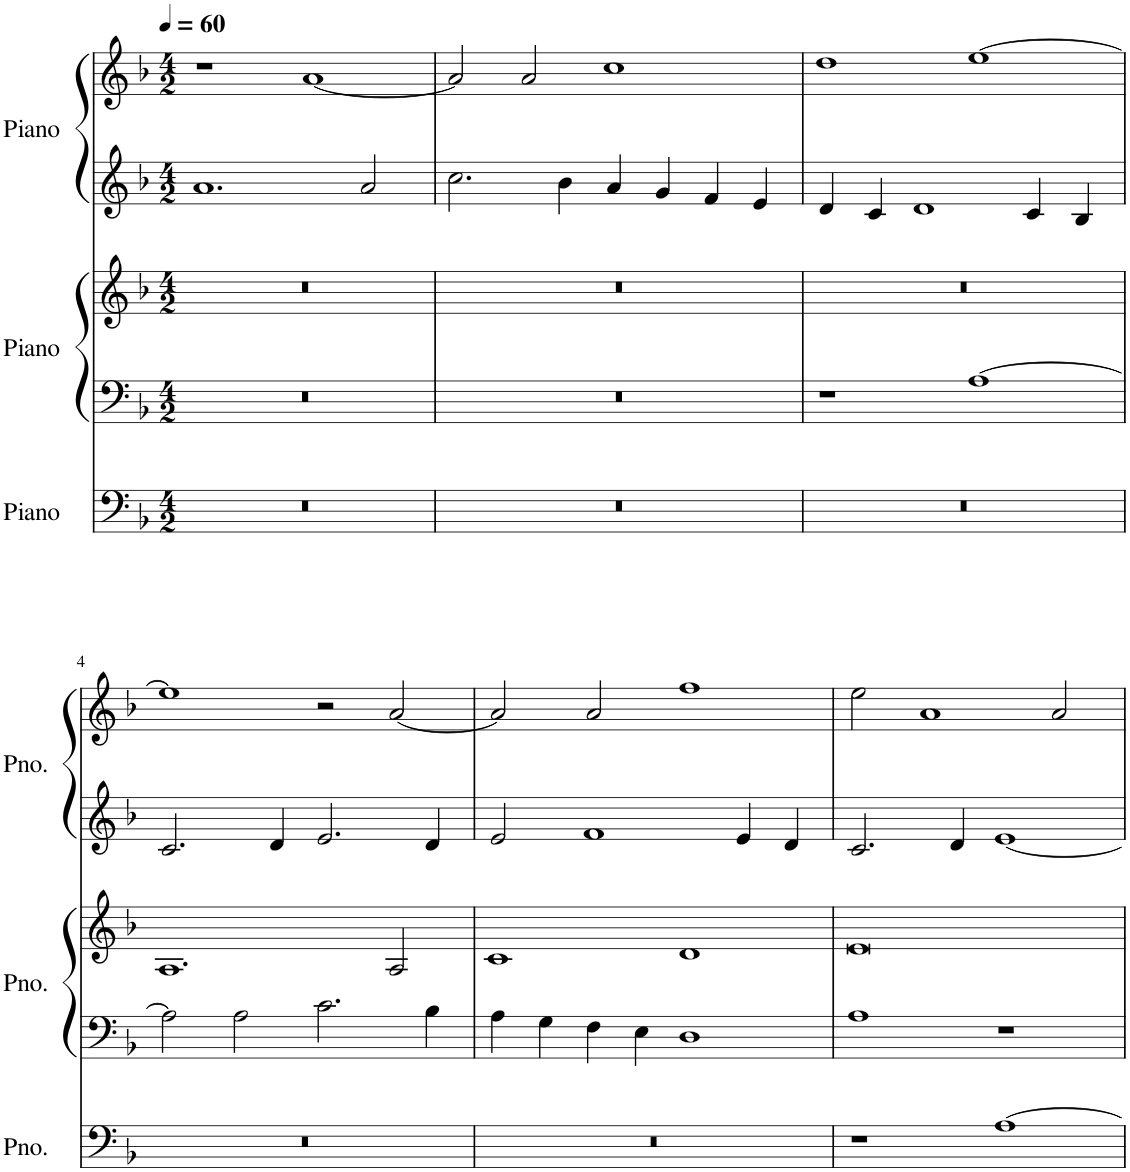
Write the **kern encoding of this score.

**kern	**kern	**kern	**kern	**kern
*part3	*part2	*part2	*part1	*part1
*staff5	*staff4	*staff3	*staff2	*staff1
*I"Piano	*I"Piano	*	*I"Piano	*
*I'Pno.	*I'Pno.	*	*I'Pno.	*
*clefF4	*clefF4	*clefG2	*clefG2	*clefG2
*k[b-]	*k[b-]	*k[b-]	*k[b-]	*k[b-]
*M4/2	*M4/2	*M4/2	*M4/2	*M4/2
*MM60	*MM60	*MM60	*MM60	*MM60
=1	=1	=1	=1	=1
0r	0r	0r	1.a	1r
.	.	.	.	[1a
.	.	.	2a/	.
=2	=2	=2	=2	=2
0r	0r	0r	2.cc\	2a/]
.	.	.	.	2a/
.	.	.	4b-\	.
.	.	.	4a/	1cc
.	.	.	4g/	.
.	.	.	4f/	.
.	.	.	4e/	.
=3	=3	=3	=3	=3
0r	1r	0r	4d/	1dd
.	.	.	4c/	.
.	.	.	1d	.
.	[1A	.	.	[1ee
.	.	.	4c/	.
.	.	.	4B-/	.
!!LO:LB:g=z
=4	=4	=4	=4	=4
0r	2A\]	1.A	2.c/	1ee]
.	2A\	.	.	.
.	.	.	4d/	.
.	2.c\	.	2.e/	2r
.	.	2A/	.	[2a/
.	4B-\	.	4d/	.
=5	=5	=5	=5	=5
0r	4A\	1c	2e/	2a/]
.	4G\	.	.	.
.	4F\	.	1f	2a/
.	4E\	.	.	.
.	1D	1d	.	1ff
.	.	.	4e/	.
.	.	.	4d/	.
=6	=6	=6	=6	=6
1r	1A	0e	2.c/	2ee\
.	.	.	.	1a
.	.	.	4d/	.
[1A	1r	.	[1e	.
.	.	.	.	2a/
=	=	=	=	=
*-	*-	*-	*-	*-
